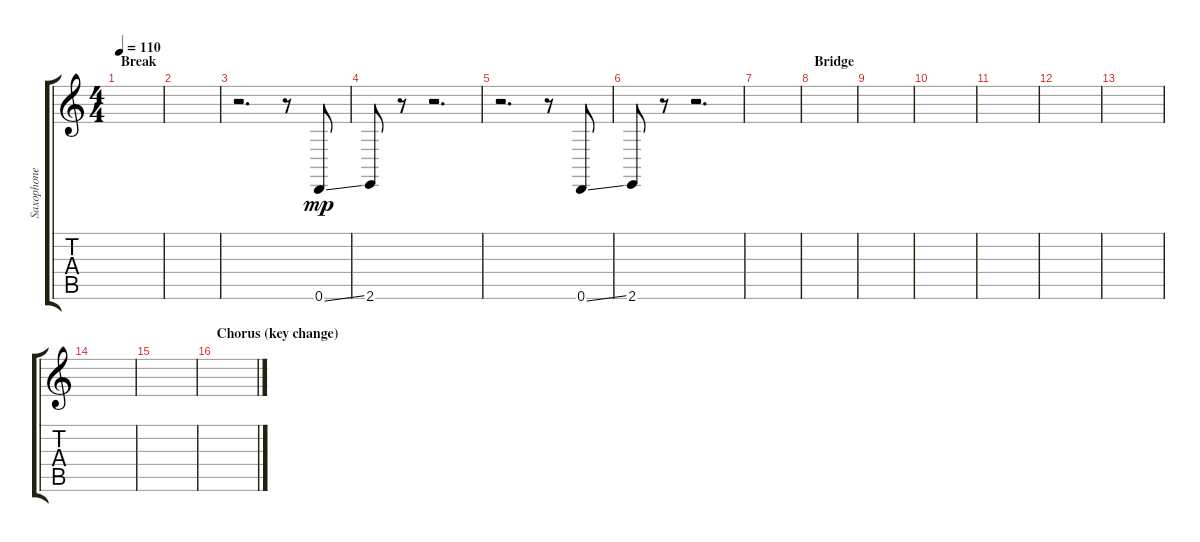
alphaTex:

\track ("Saxophone" "Saxophone") {instrument tenorsax}
\staff {score tabs}
\tuning (E4 B3 G3 D3 A2 D2) {hide}
\ts (4 4)
\section ("" "Break")
\tempo 110
\clef g2
\ks c
|
|
r.2{d} r.8 0.6{ss}.8{dy mp} |
2.6.8 r.8 r.2{d} |
r.2{d} r.8 0.6{ss}.8 |
2.6.8 r.8 r.2{d} |
|
\section ("" "Bridge")
|
|
|
|
|
|
|
|
\section ("" "Chorus (key change)")
